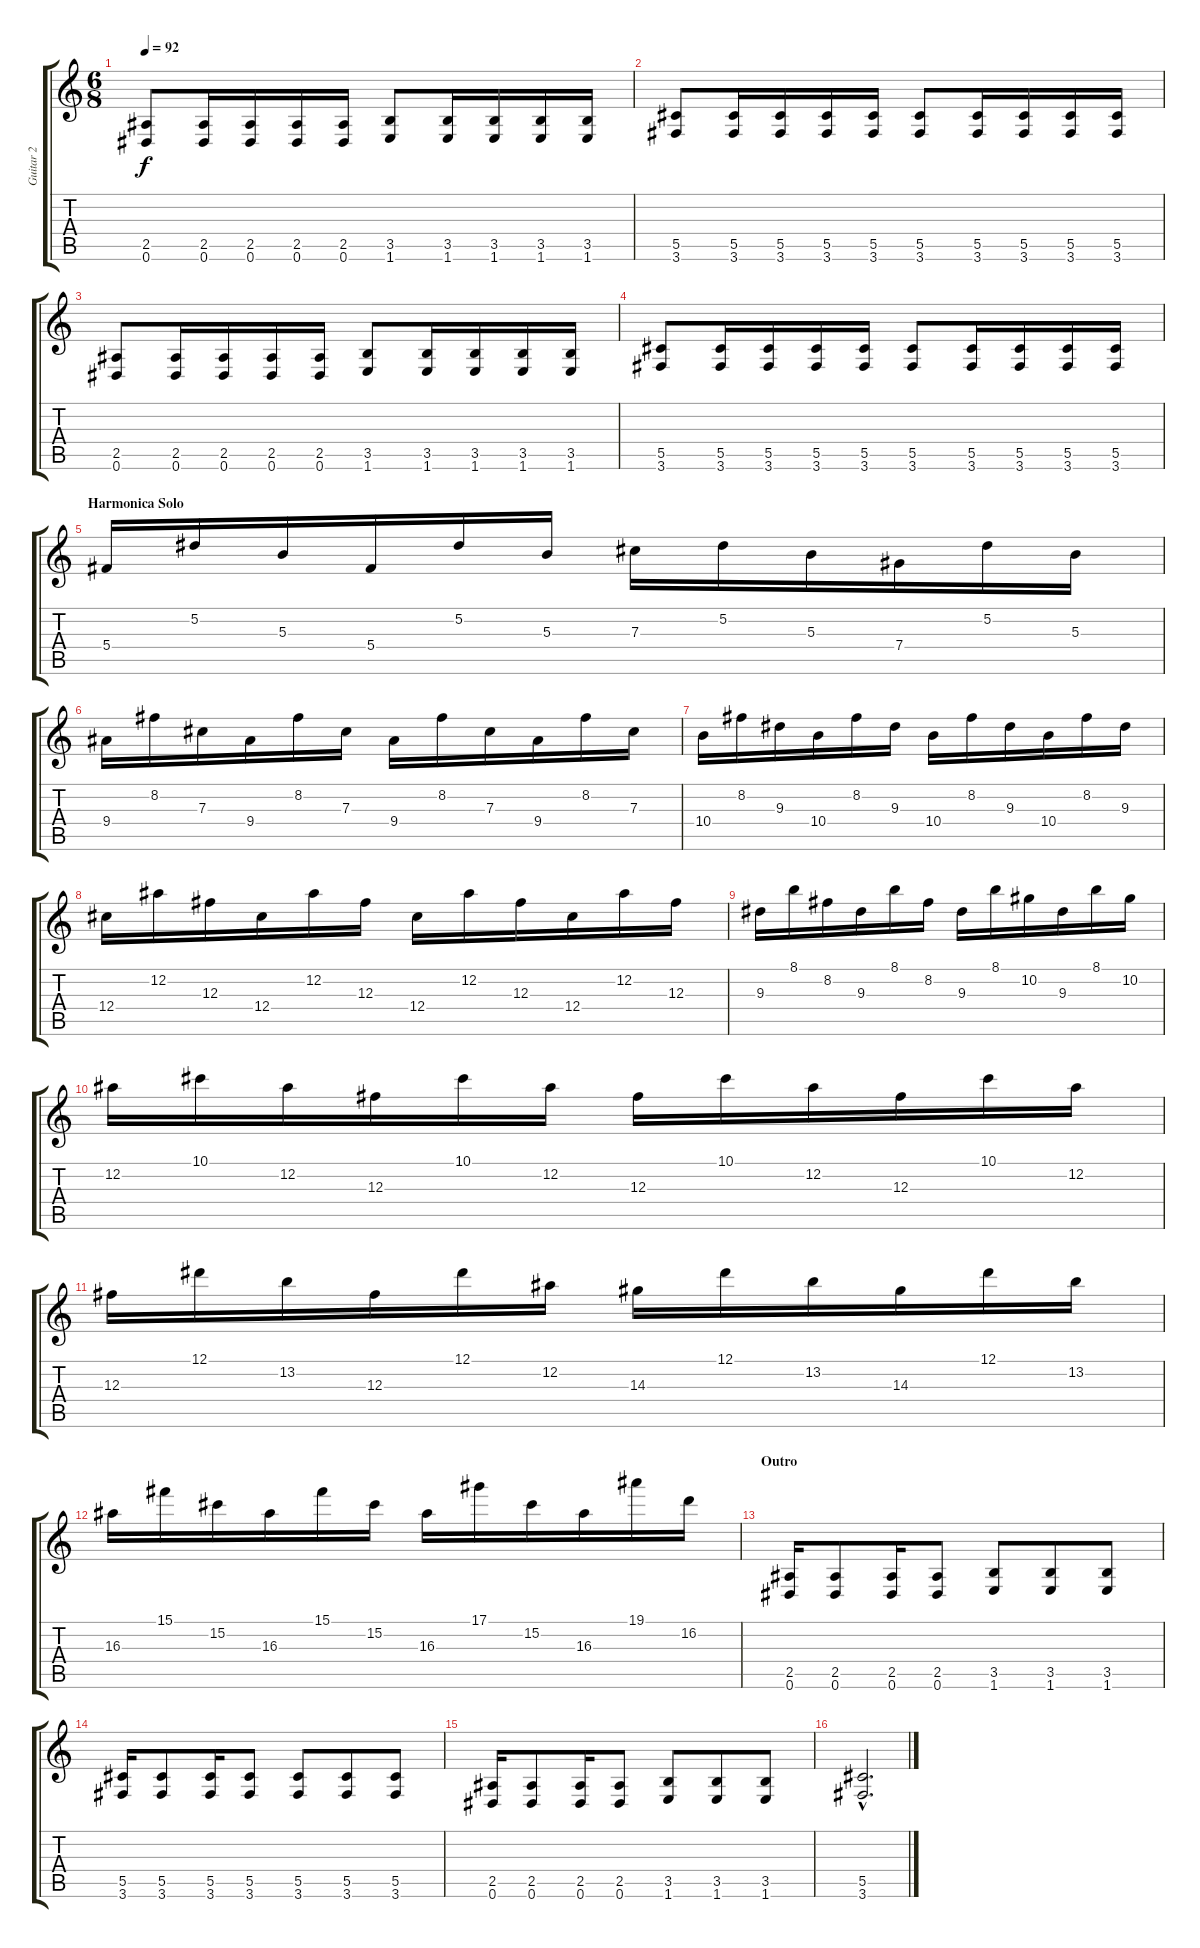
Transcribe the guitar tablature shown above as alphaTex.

\track ("Guitar 2" "Guitar 2") {instrument overdrivenguitar}
\staff {score tabs}
\tuning (Eb4 Bb3 Gb3 Db3 Ab2 Eb2) {hide}
\ts (6 8)
\tempo 92
\clef g2
\ks c
(2.5 0.6).8{dy f} (2.5 0.6).16 (2.5 0.6).16 (2.5 0.6).16 (2.5 0.6).16 (3.5 1.6).8 (3.5 1.6).16 (3.5 1.6).16 (3.5 1.6).16 (3.5 1.6).16 |
(5.5 3.6).8 (5.5 3.6).16 (5.5 3.6).16 (5.5 3.6).16 (5.5 3.6).16 (5.5 3.6).8 (5.5 3.6).16 (5.5 3.6).16 (5.5 3.6).16 (5.5 3.6).16 |
(2.5 0.6).8 (2.5 0.6).16 (2.5 0.6).16 (2.5 0.6).16 (2.5 0.6).16 (3.5 1.6).8 (3.5 1.6).16 (3.5 1.6).16 (3.5 1.6).16 (3.5 1.6).16 |
(5.5 3.6).8 (5.5 3.6).16 (5.5 3.6).16 (5.5 3.6).16 (5.5 3.6).16 (5.5 3.6).8 (5.5 3.6).16 (5.5 3.6).16 (5.5 3.6).16 (5.5 3.6).16 |
\section ("" "Harmonica Solo")
5.4.16 5.2.16 5.3.16 5.4.16 5.2.16 5.3.16 7.3.16 5.2.16 5.3.16 7.4.16 5.2.16 5.3.16 |
9.4.16 8.2.16 7.3.16 9.4.16 8.2.16 7.3.16 9.4.16 8.2.16 7.3.16 9.4.16 8.2.16 7.3.16 |
10.4.16 8.2.16 9.3.16 10.4.16 8.2.16 9.3.16 10.4.16 8.2.16 9.3.16 10.4.16 8.2.16 9.3.16 |
12.4.16 12.2.16 12.3.16 12.4.16 12.2.16 12.3.16 12.4.16 12.2.16 12.3.16 12.4.16 12.2.16 12.3.16 |
9.3.16 8.1.16 8.2.16 9.3.16 8.1.16 8.2.16 9.3.16 8.1.16 10.2.16 9.3.16 8.1.16 10.2.16 |
12.2.16 10.1.16 12.2.16 12.3.16 10.1.16 12.2.16 12.3.16 10.1.16 12.2.16 12.3.16 10.1.16 12.2.16 |
12.3.16 12.1.16 13.2.16 12.3.16 12.1.16 12.2.16 14.3.16 12.1.16 13.2.16 14.3.16 12.1.16 13.2.16 |
16.3.16 15.1.16 15.2.16 16.3.16 15.1.16 15.2.16 16.3.16 17.1.16 15.2.16 16.3.16 19.1.16 16.2.16 |
\section ("" "Outro")
(2.5 0.6).16 (2.5 0.6).8 (2.5 0.6).16 (2.5 0.6).8 (3.5 1.6).8 (3.5 1.6).8 (3.5 1.6).8 |
(5.5 3.6).16 (5.5 3.6).8 (5.5 3.6).16 (5.5 3.6).8 (5.5 3.6).8 (5.5 3.6).8 (5.5 3.6).8 |
(2.5 0.6).16 (2.5 0.6).8 (2.5 0.6).16 (2.5 0.6).8 (3.5 1.6).8 (3.5 1.6).8 (3.5 1.6).8 |
(5.5{hac} 3.6{hac}).2{d}
